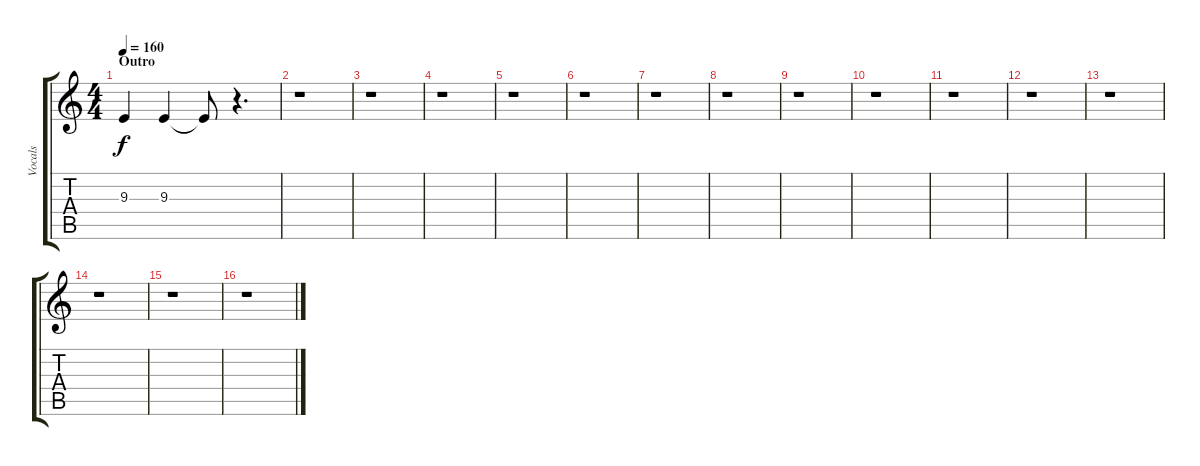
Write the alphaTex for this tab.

\track ("Vocals" "Vocals") {instrument flute}
\staff {score tabs}
\tuning (E4 B3 G3 D3 A2 E2) {hide}
\ts (4 4)
\section ("" "Outro")
\tempo 160
\clef g2
\ks c
9.3{t}.4{dy f} 9.3.4 9.3{t}.8 r.4{d} |
r.1 |
r.1 |
r.1 |
r.1 |
r.1 |
r.1 |
r.1 |
r.1 |
r.1 |
r.1 |
r.1 |
r.1 |
r.1 |
r.1 |
r.1
